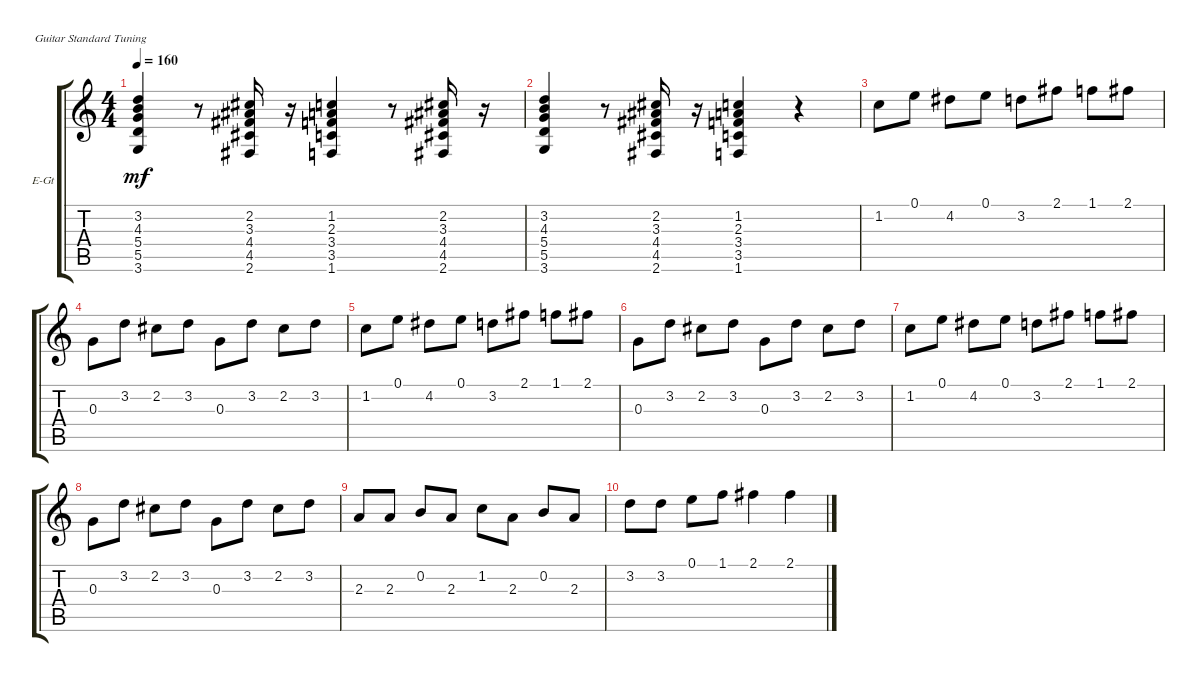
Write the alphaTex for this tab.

\defaultSystemsLayout 4
\bracketExtendMode groupsimilarinstruments
\firstSystemTrackNameOrientation horizontal
\otherSystemsTrackNameOrientation horizontal
\track ("Electric Guitar" "E-Gt") {instrument electricguitarclean}
\staff {score tabs}
\tuning (E4 B3 G3 D3 A2 E2)
\ts (4 4)
\tempo 160
\clef g2
\scale
0.333333
\ks c
(4.3 3.2 5.4 5.5 3.6).4{dy mf} r.8 (4.4 2.2 4.5 2.6 3.3).16 r.16 (3.4 1.2 1.6 3.5 2.3).4 r.8 (4.4 2.6 4.5 2.2 3.3).16 r.16 |
\scale
0.333333 (4.3 3.2 5.4 5.5 3.6).4 r.8 (4.4 2.2 4.5 2.6 3.3).16 r.16 (3.4 1.2 1.6 3.5 2.3).4 r.4 |
\scale
0.333333 1.2.8 0.1.8 4.2.8 0.1.8 3.2.8 2.1.8 1.1.8 2.1.8 |
\scale
0.333333 0.3.8 3.2.8 2.2.8 3.2.8 0.3.8 3.2.8 2.2.8 3.2.8 |
\scale
0.333333 1.2.8 0.1.8 4.2.8 0.1.8 3.2.8 2.1.8 1.1.8 2.1.8 |
\scale
0.333333 0.3.8 3.2.8 2.2.8 3.2.8 0.3.8 3.2.8 2.2.8 3.2.8 |
\scale
0.333333 1.2.8 0.1.8 4.2.8 0.1.8 3.2.8 2.1.8 1.1.8 2.1.8 |
\scale
0.333333 0.3.8 3.2.8 2.2.8 3.2.8 0.3.8 3.2.8 2.2.8 3.2.8 |
\scale
0.333333 2.3.8 2.3.8 0.2.8 2.3.8 1.2.8 2.3.8 0.2.8 2.3.8 |
\scale
0.333333 3.2.8 3.2.8 0.1.8 1.1.8 2.1.4 2.1.4 |
\scale
0.333333 |
\scale
0.333333 |
\scale
0.333333 |
\scale
0.333333 |
\scale
0.333333 |
\scale
0.333333
